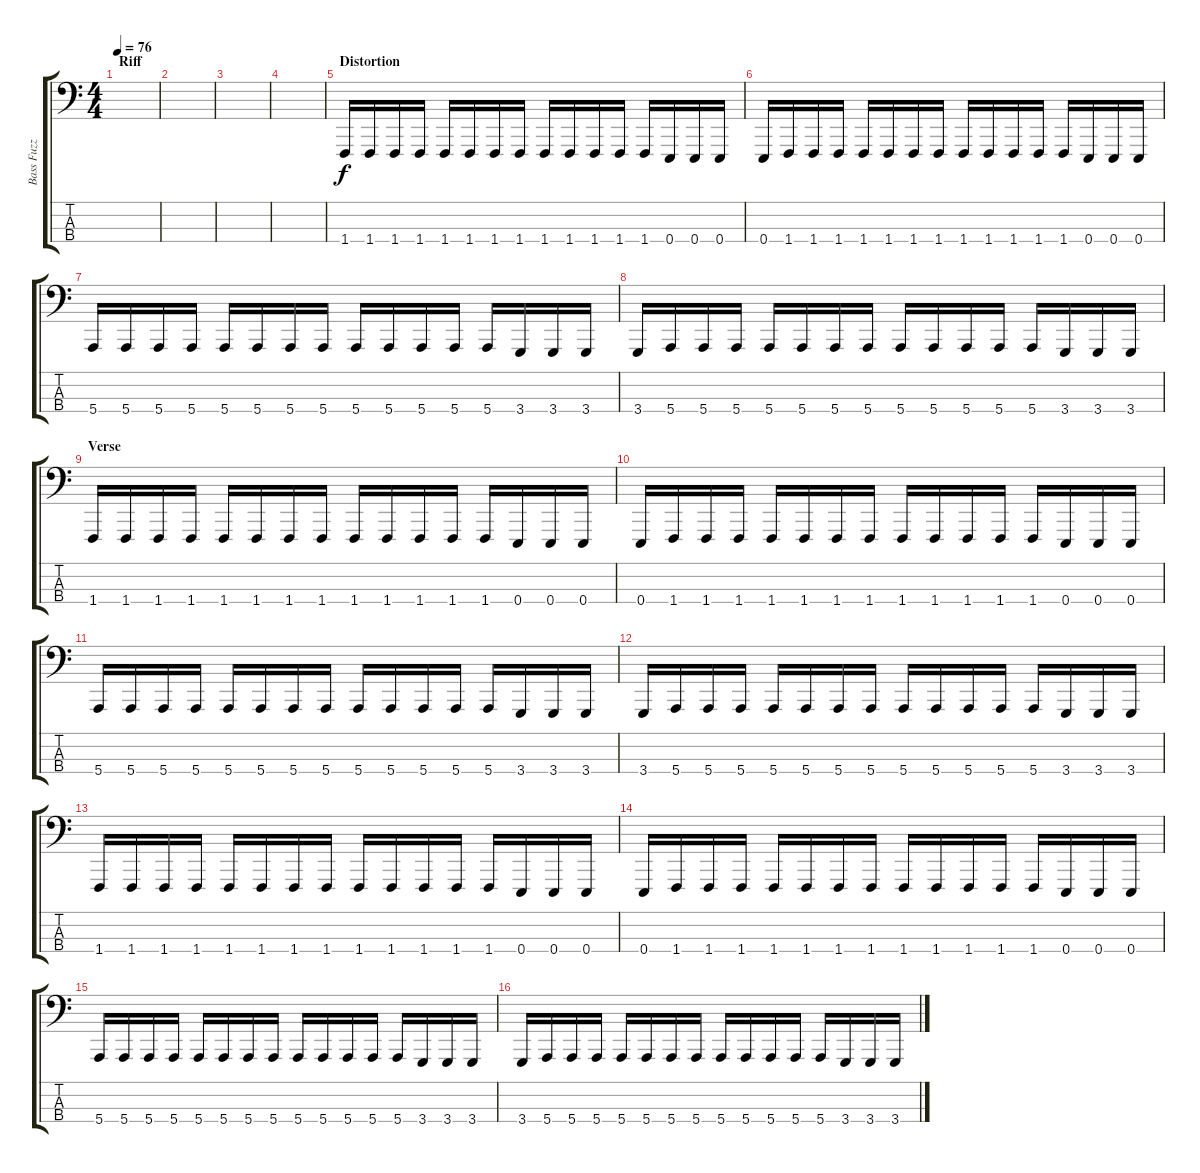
\track ("Bass Fuzz" "Bass Fuzz") {instrument lead2sawtooth}
\staff {score tabs}
\tuning (G2 D2 A1 E1) {hide}
\ts (4 4)
\section ("" "Riff")
\tempo 76
\clef f4
\ks c
|
|
|
|
\section ("" "Distortion")
1.4.16 1.4.16 1.4.16 1.4.16 1.4.16 1.4.16 1.4.16 1.4.16 1.4.16 1.4.16 1.4.16 1.4.16 1.4.16 0.4.16 0.4.16 0.4.16 |
0.4.16 1.4.16 1.4.16 1.4.16 1.4.16 1.4.16 1.4.16 1.4.16 1.4.16 1.4.16 1.4.16 1.4.16 1.4.16 0.4.16 0.4.16 0.4.16 |
5.4.16 5.4.16 5.4.16 5.4.16 5.4.16 5.4.16 5.4.16 5.4.16 5.4.16 5.4.16 5.4.16 5.4.16 5.4.16 3.4.16 3.4.16 3.4.16 |
3.4.16 5.4.16 5.4.16 5.4.16 5.4.16 5.4.16 5.4.16 5.4.16 5.4.16 5.4.16 5.4.16 5.4.16 5.4.16 3.4.16 3.4.16 3.4.16 |
\section ("" "Verse")
1.4.16 1.4.16 1.4.16 1.4.16 1.4.16 1.4.16 1.4.16 1.4.16 1.4.16 1.4.16 1.4.16 1.4.16 1.4.16 0.4.16 0.4.16 0.4.16 |
0.4.16 1.4.16 1.4.16 1.4.16 1.4.16 1.4.16 1.4.16 1.4.16 1.4.16 1.4.16 1.4.16 1.4.16 1.4.16 0.4.16 0.4.16 0.4.16 |
5.4.16 5.4.16 5.4.16 5.4.16 5.4.16 5.4.16 5.4.16 5.4.16 5.4.16 5.4.16 5.4.16 5.4.16 5.4.16 3.4.16 3.4.16 3.4.16 |
3.4.16 5.4.16 5.4.16 5.4.16 5.4.16 5.4.16 5.4.16 5.4.16 5.4.16 5.4.16 5.4.16 5.4.16 5.4.16 3.4.16 3.4.16 3.4.16 |
1.4.16 1.4.16 1.4.16 1.4.16 1.4.16 1.4.16 1.4.16 1.4.16 1.4.16 1.4.16 1.4.16 1.4.16 1.4.16 0.4.16 0.4.16 0.4.16 |
0.4.16 1.4.16 1.4.16 1.4.16 1.4.16 1.4.16 1.4.16 1.4.16 1.4.16 1.4.16 1.4.16 1.4.16 1.4.16 0.4.16 0.4.16 0.4.16 |
5.4.16 5.4.16 5.4.16 5.4.16 5.4.16 5.4.16 5.4.16 5.4.16 5.4.16 5.4.16 5.4.16 5.4.16 5.4.16 3.4.16 3.4.16 3.4.16 |
3.4.16 5.4.16 5.4.16 5.4.16 5.4.16 5.4.16 5.4.16 5.4.16 5.4.16 5.4.16 5.4.16 5.4.16 5.4.16 3.4.16 3.4.16 3.4.16
